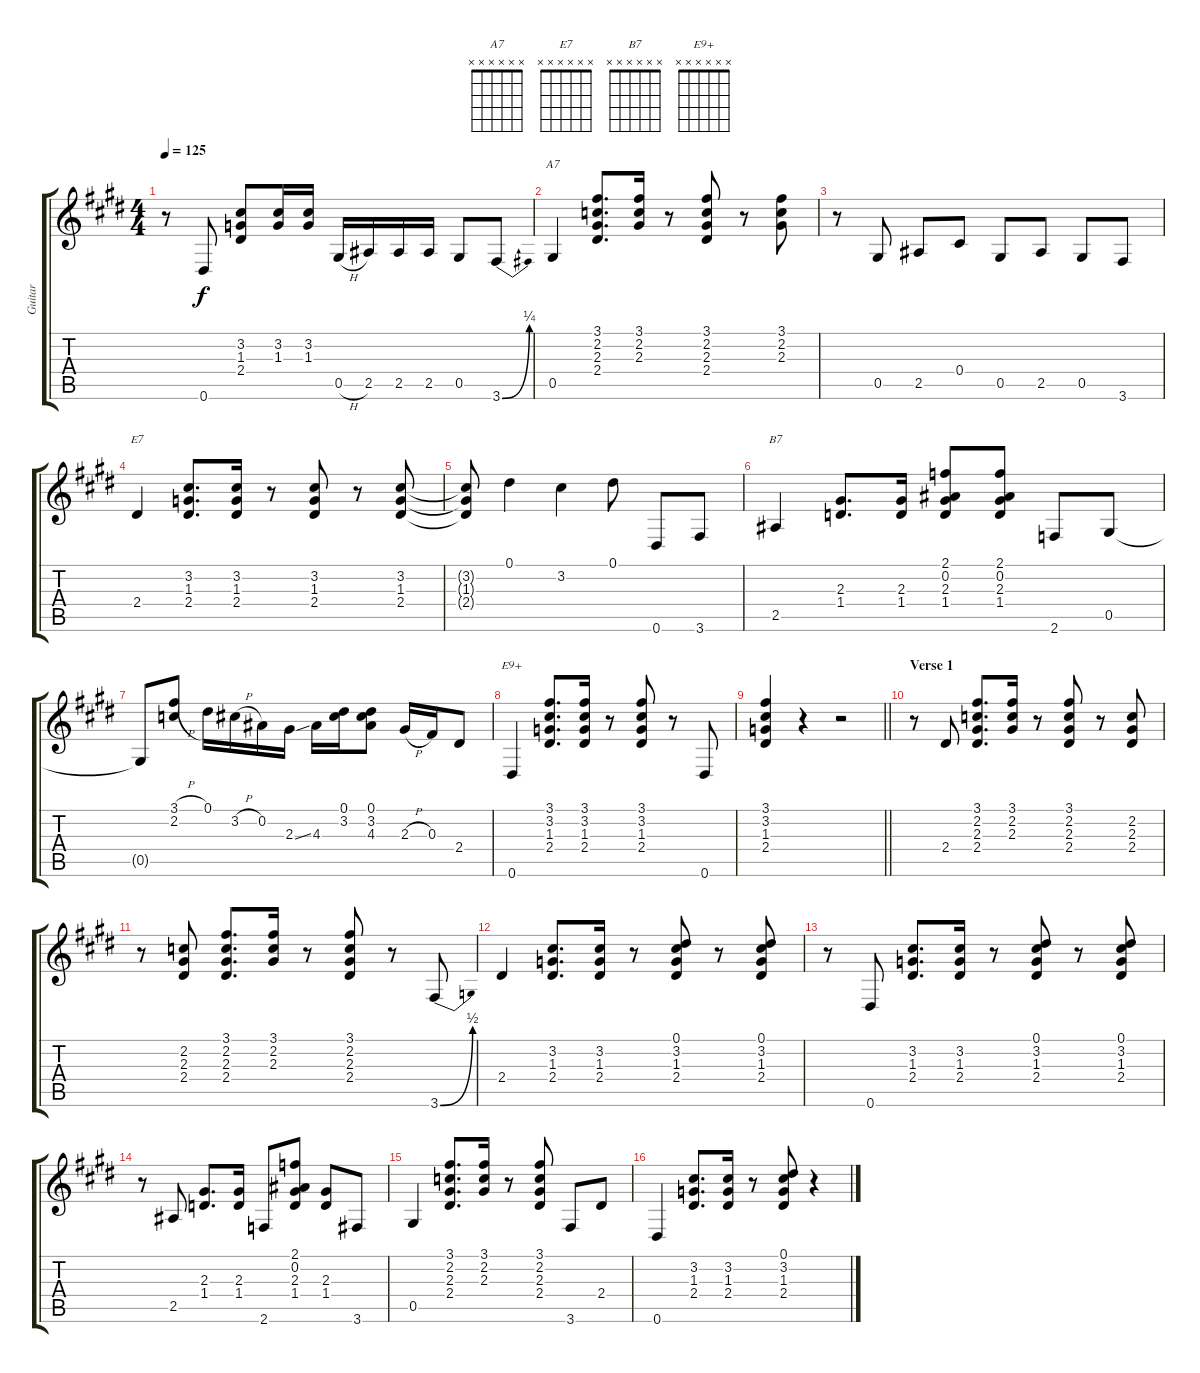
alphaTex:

\track ("Guitar" "Guitar") {instrument overdrivenguitar}
\staff {score tabs}
\tuning (Eb4 Bb3 Gb3 Db3 Ab2 Eb2) {hide}
\chord ("A7" x x x x x x)
\chord ("E7" x x x x x x)
\chord ("B7" x x x x x x)
\chord ("E9+" x x x x x x)
\ts (4 4)
\tempo 125
\clef g2
\ks e
r.8{dy f} 0.6.8 (3.2 1.3 2.4).8 (3.2 1.3).16 (3.2 1.3).16 0.5{h}.16 2.5.16 2.5.16 2.5.16 0.5.8 3.6{be (bend 0 0 60 1)}.8 |
0.5.4{ch "A7"} (3.1 2.2 2.3 2.4).8{d} (3.1 2.2 2.3).16 r.8 (3.1 2.2 2.3 2.4).8 r.8 (3.1 2.2 2.3).8 |
r.8 0.5.8 2.5.8 0.4.8 0.5.8 2.5.8 0.5.8 3.6.8 |
2.4.4{ch "E7"} (3.2 1.3 2.4).8{d} (3.2 1.3 2.4).16 r.8 (3.2 1.3 2.4).8 r.8 (3.2 1.3 2.4).8 |
(3.2{t} 1.3{t} 2.4{t}).8 0.1.4 3.2.4 0.1.8 0.6.8 3.6.8 |
2.5.4{ch "B7"} (2.3 1.4).8{d} (2.3 1.4).16 (2.1 0.2 2.3 1.4).8 (2.1 0.2 2.3 1.4).8 2.6.8 0.5.8 |
0.5{t}.8 (3.1{h} 2.2).8 0.1.16 3.2{h}.16 0.2.16 2.3{ss}.16 4.3.16 (0.1 3.2).16 (0.1 3.2 4.3).8 2.3{h}.16 0.3.16 2.4.8 |
0.6.4{ch "E9+"} (3.1 3.2 1.3 2.4).8{d} (3.1 3.2 1.3 2.4).16 r.8 (3.1 3.2 1.3 2.4).8 r.8 0.6.8 |
\barLineRight lightlight
(3.1 3.2 1.3 2.4).4 r.4 r.2 |
\section ("" "Verse 1")
r.8 2.4.8 (3.1 2.2 2.3 2.4).8{d} (3.1 2.2 2.3).16 r.8 (3.1 2.2 2.3 2.4).8 r.8 (2.2 2.3 2.4).8 |
r.8 (2.2 2.3 2.4).8 (3.1 2.2 2.3 2.4).8{d} (3.1 2.2 2.3).16 r.8 (3.1 2.2 2.3 2.4).8 r.8 3.6{be (bend 0 0 60 2)}.8 |
2.4.4 (3.2 1.3 2.4).8{d} (3.2 1.3 2.4).16 r.8 (0.1 3.2 1.3 2.4).8 r.8 (0.1 3.2 1.3 2.4).8 |
r.8 0.6.8 (3.2 1.3 2.4).8{d} (3.2 1.3 2.4).16 r.8 (0.1 3.2 1.3 2.4).8 r.8 (0.1 3.2 1.3 2.4).8 |
r.8 2.5.8 (2.3 1.4).8{d} (2.3 1.4).16 2.6.8 (2.1 0.2 2.3 1.4).8 (2.3 1.4).8 3.6.8 |
0.5.4 (3.1 2.2 2.3 2.4).8{d} (3.1 2.2 2.3).16 r.8 (3.1 2.2 2.3 2.4).8 3.6.8 2.4.8 |
0.6.4 (3.2 1.3 2.4).8{d} (3.2 1.3 2.4).16 r.8 (0.1 3.2 1.3 2.4).8 r.4
